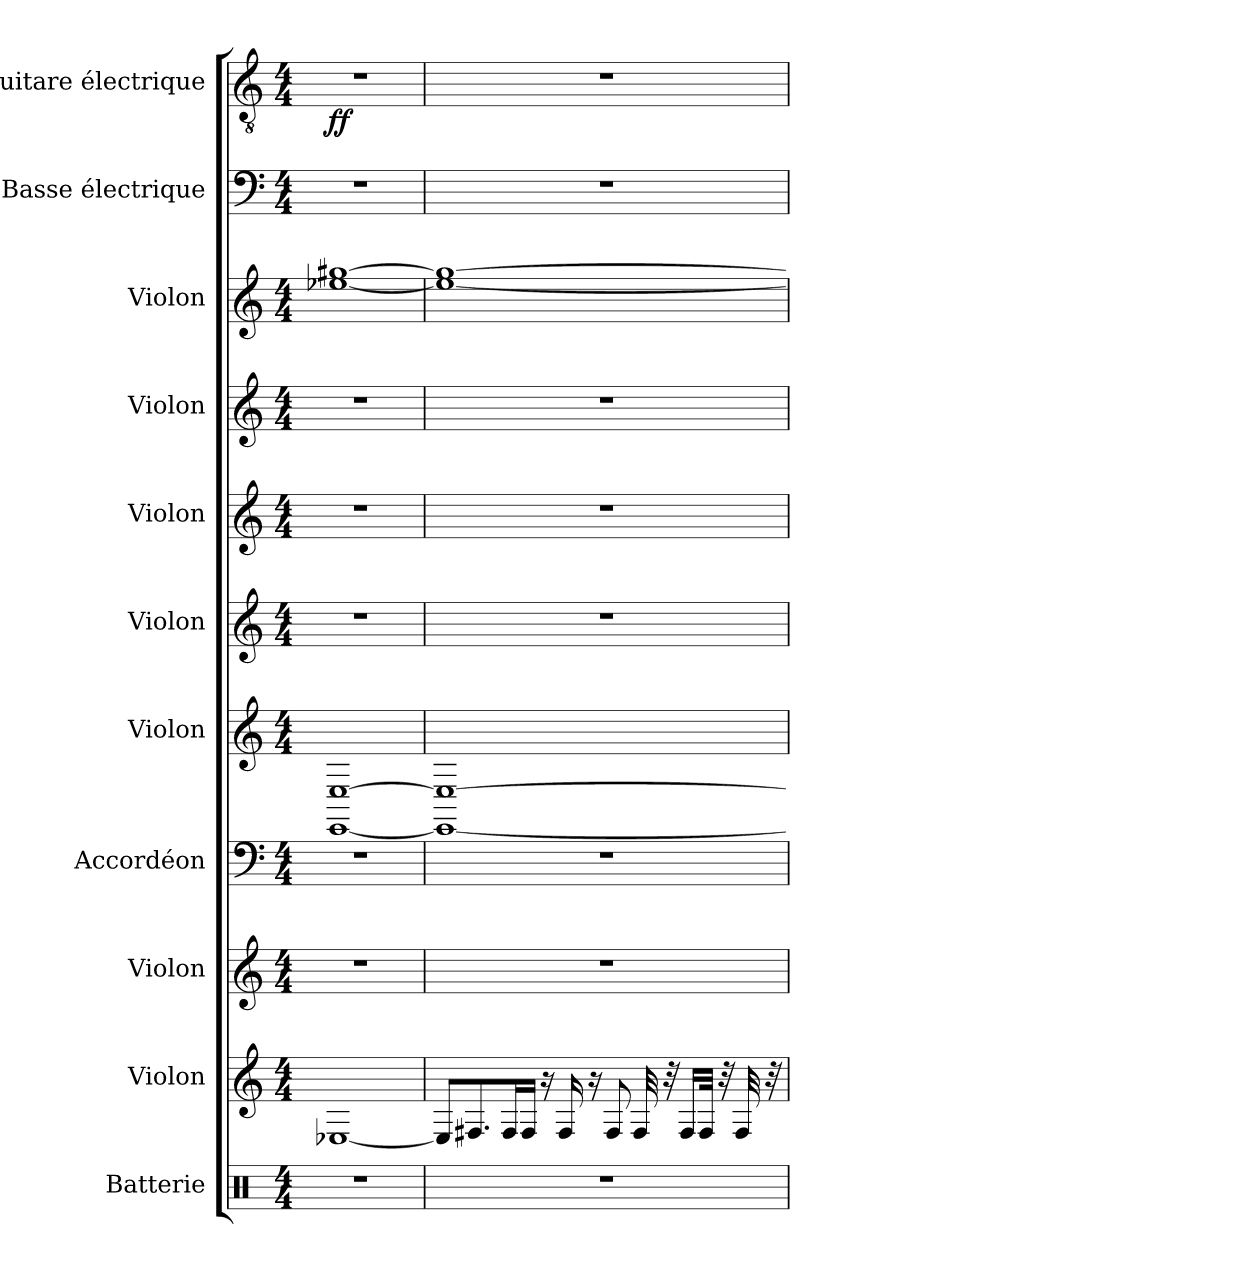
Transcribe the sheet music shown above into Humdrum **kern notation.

**kern	**kern	**kern	**kern	**kern	**kern	**kern	**kern	**kern	**kern	**kern	**dynam
*part11	*part10	*part9	*part8	*part7	*part6	*part5	*part4	*part3	*part2	*part1	*part1
*staff11	*staff10	*staff9	*staff8	*staff7	*staff6	*staff5	*staff4	*staff3	*staff2	*staff1	*staff1
*I"Batterie	*I"Violon	*I"Violon	*I"Accordéon	*I"Violon	*I"Violon	*I"Violon	*I"Violon	*I"Violon	*I"Basse électrique	*I"Guitare électrique	*
*I'Bat.	*I'Vln.	*I'Vln.	*I'Acc.	*I'Vln.	*I'Vln.	*I'Vln.	*I'Vln.	*I'Vln.	*I'B. él.	*I'Guit. El.	*
*clefX	*clefG2	*clefG2	*clefF4	*clefG2	*clefG2	*clefG2	*clefG2	*clefG2	*clefF4	*clefGv2	*
*	*	*	*	*	*	*	*	*	*ITrd7c12	*	*
*k[]	*k[]	*k[]	*k[]	*k[]	*k[]	*k[]	*k[]	*k[]	*k[]	*k[]	*
*M4/4	*M4/4	*M4/4	*M4/4	*M4/4	*M4/4	*M4/4	*M4/4	*M4/4	*M4/4	*M4/4	*
*MM80	*MM80	*MM80	*MM80	*MM80	*MM80	*MM80	*MM80	*MM80	*MM80	*MM80	*
=1	=1	=1	=1	=1	=1	=1	=1	=1	=1	=1	=1
!	!	!	!	!	!	!	!	!	!	!	!LO:DY:b
1r	[1E-X	1r	1r	[1EE [1E	1r	1r	1r	[1ee-X [1gg#X	1r	1r	ff
=2	=2	=2	=2	=2	=2	=2	=2	=2	=2	=2	=2
1r	8E-/L]	1r	1r	1EE_ 1E_	1r	1r	1r	1ee-_ 1gg#_	1r	1r	.
.	8.F#X/	.	.	.	.	.	.	.	.	.	.
.	16F#/L	.	.	.	.	.	.	.	.	.	.
.	16F#/JJ	.	.	.	.	.	.	.	.	.	.
.	16r	.	.	.	.	.	.	.	.	.	.
.	16F#/	.	.	.	.	.	.	.	.	.	.
.	16r	.	.	.	.	.	.	.	.	.	.
.	8F#/	.	.	.	.	.	.	.	.	.	.
.	32F#/	.	.	.	.	.	.	.	.	.	.
.	32r	.	.	.	.	.	.	.	.	.	.
.	16F#/LL	.	.	.	.	.	.	.	.	.	.
.	32F#/JJk	.	.	.	.	.	.	.	.	.	.
.	32r	.	.	.	.	.	.	.	.	.	.
.	32F#/	.	.	.	.	.	.	.	.	.	.
.	32r	.	.	.	.	.	.	.	.	.	.
=	=	=	=	=	=	=	=	=	=	=	=
*-	*-	*-	*-	*-	*-	*-	*-	*-	*-	*-	*-
